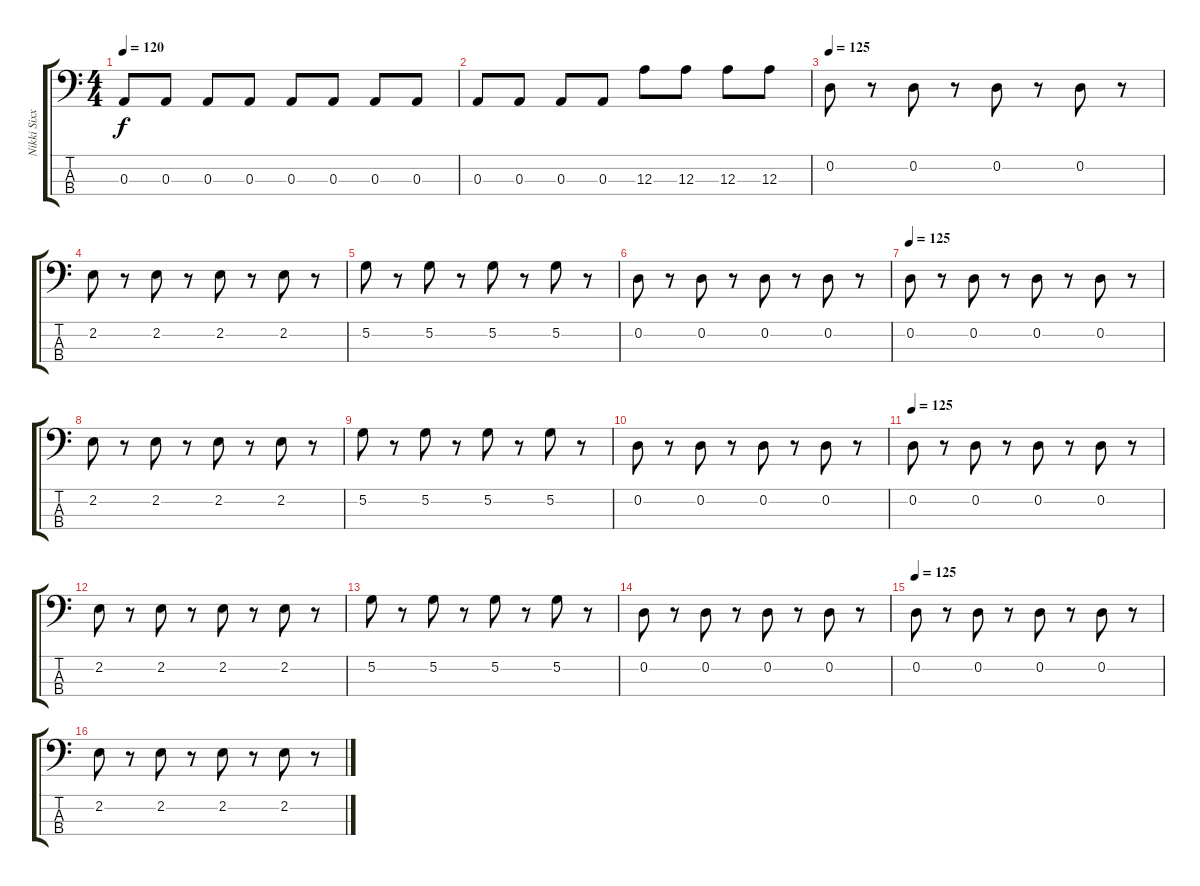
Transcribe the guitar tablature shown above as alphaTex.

\track ("Nikki Sixx" "Nikki Sixx") {instrument electricbasspick}
\staff {score tabs}
\tuning (G2 D2 A1 E1) {hide}
\ts (4 4)
\tempo 120
\clef f4
\ks c
0.3.8{dy f} 0.3.8 0.3.8 0.3.8 0.3.8 0.3.8 0.3.8 0.3.8 |
0.3.8 0.3.8 0.3.8 0.3.8 12.3.8 12.3.8 12.3.8 12.3.8 |
\tempo 125
0.2.8 r.8 0.2.8 r.8 0.2.8 r.8 0.2.8 r.8 |
2.2.8 r.8 2.2.8 r.8 2.2.8 r.8 2.2.8 r.8 |
5.2.8 r.8 5.2.8 r.8 5.2.8 r.8 5.2.8 r.8 |
0.2.8 r.8 0.2.8 r.8 0.2.8 r.8 0.2.8 r.8 |
\tempo 125
0.2.8 r.8 0.2.8 r.8 0.2.8 r.8 0.2.8 r.8 |
2.2.8 r.8 2.2.8 r.8 2.2.8 r.8 2.2.8 r.8 |
5.2.8 r.8 5.2.8 r.8 5.2.8 r.8 5.2.8 r.8 |
0.2.8 r.8 0.2.8 r.8 0.2.8 r.8 0.2.8 r.8 |
\tempo 125
0.2.8 r.8 0.2.8 r.8 0.2.8 r.8 0.2.8 r.8 |
2.2.8 r.8 2.2.8 r.8 2.2.8 r.8 2.2.8 r.8 |
5.2.8 r.8 5.2.8 r.8 5.2.8 r.8 5.2.8 r.8 |
0.2.8 r.8 0.2.8 r.8 0.2.8 r.8 0.2.8 r.8 |
\tempo 125
0.2.8 r.8 0.2.8 r.8 0.2.8 r.8 0.2.8 r.8 |
2.2.8 r.8 2.2.8 r.8 2.2.8 r.8 2.2.8 r.8
